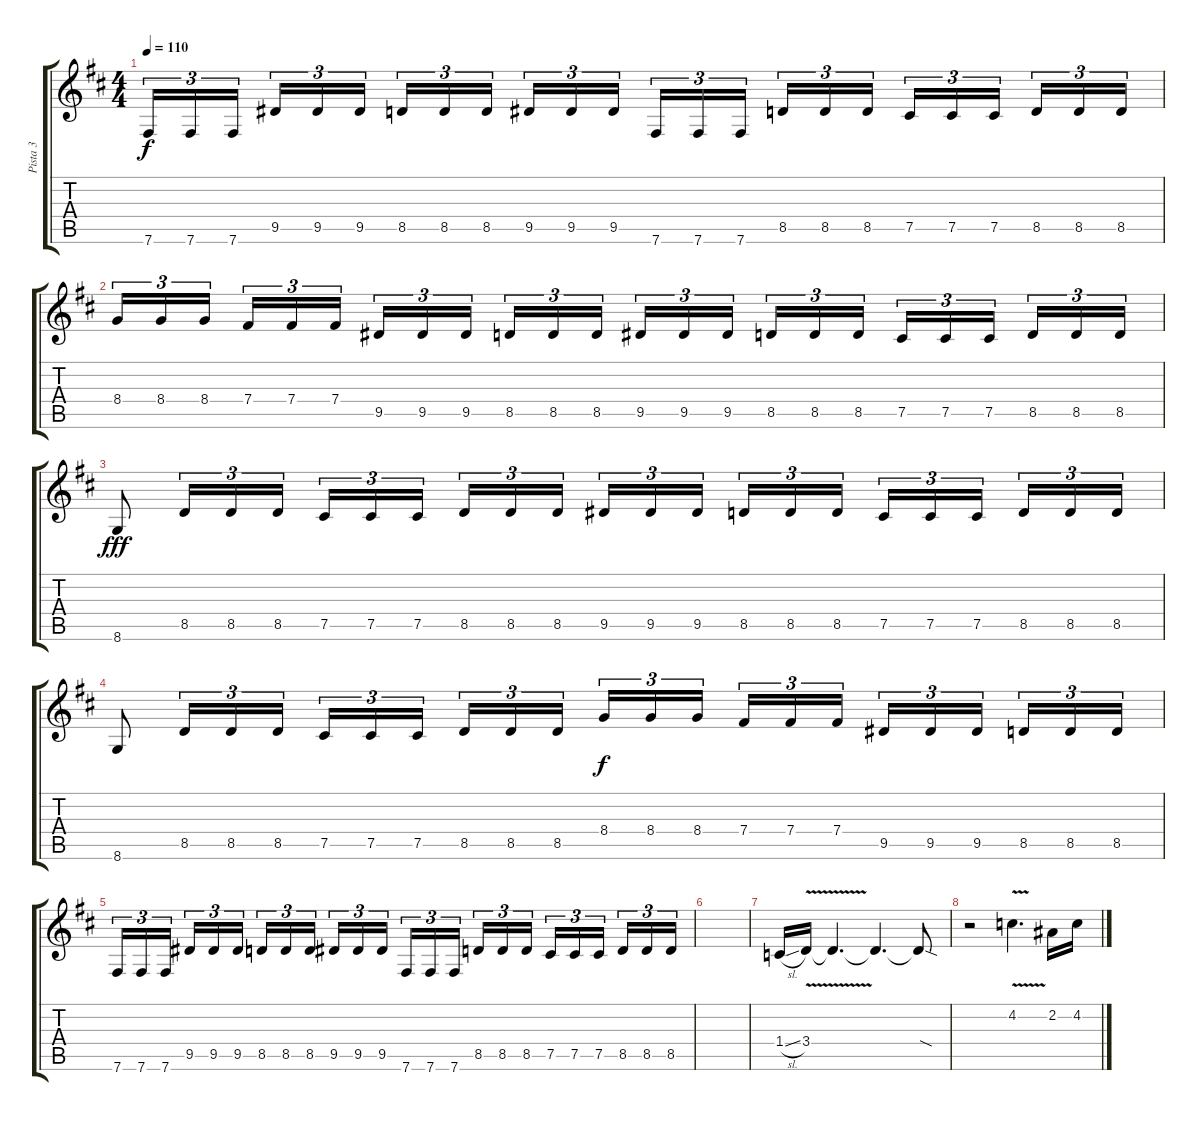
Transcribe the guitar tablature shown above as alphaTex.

\track ("Pista 3" "Pista 3") {instrument distortionguitar}
\staff {score tabs}
\tuning (Db4 Ab3 E3 B2 Gb2 B1) {hide}
\ts (4 4)
\tempo 110
\clef g2
\ks bminor
7.6.16{tu (3 2) dy f} 7.6.16{tu (3 2)} 7.6.16{tu (3 2) beam splitsecondary} 9.5.16{tu (3 2)} 9.5.16{tu (3 2)} 9.5.16{tu (3 2)} 8.5.16{tu (3 2)} 8.5.16{tu (3 2)} 8.5.16{tu (3 2) beam splitsecondary} 9.5.16{tu (3 2)} 9.5.16{tu (3 2)} 9.5.16{tu (3 2)} 7.6.16{tu (3 2)} 7.6.16{tu (3 2)} 7.6.16{tu (3 2) beam splitsecondary} 8.5.16{tu (3 2)} 8.5.16{tu (3 2)} 8.5.16{tu (3 2)} 7.5.16{tu (3 2)} 7.5.16{tu (3 2)} 7.5.16{tu (3 2) beam splitsecondary} 8.5.16{tu (3 2)} 8.5.16{tu (3 2)} 8.5.16{tu (3 2)} |
8.4.16{tu (3 2)} 8.4.16{tu (3 2)} 8.4.16{tu (3 2) beam splitsecondary} 7.4.16{tu (3 2)} 7.4.16{tu (3 2)} 7.4.16{tu (3 2)} 9.5.16{tu (3 2)} 9.5.16{tu (3 2)} 9.5.16{tu (3 2) beam splitsecondary} 8.5.16{tu (3 2)} 8.5.16{tu (3 2)} 8.5.16{tu (3 2)} 9.5.16{tu (3 2)} 9.5.16{tu (3 2)} 9.5.16{tu (3 2) beam splitsecondary} 8.5.16{tu (3 2)} 8.5.16{tu (3 2)} 8.5.16{tu (3 2)} 7.5.16{tu (3 2)} 7.5.16{tu (3 2)} 7.5.16{tu (3 2) beam splitsecondary} 8.5.16{tu (3 2)} 8.5.16{tu (3 2)} 8.5.16{tu (3 2)} |
8.6.8{dy fff} 8.5.16{tu (3 2)} 8.5.16{tu (3 2)} 8.5.16{tu (3 2)} 7.5.16{tu (3 2)} 7.5.16{tu (3 2)} 7.5.16{tu (3 2) beam splitsecondary} 8.5.16{tu (3 2)} 8.5.16{tu (3 2)} 8.5.16{tu (3 2)} 9.5.16{tu (3 2)} 9.5.16{tu (3 2)} 9.5.16{tu (3 2) beam splitsecondary} 8.5.16{tu (3 2)} 8.5.16{tu (3 2)} 8.5.16{tu (3 2)} 7.5.16{tu (3 2)} 7.5.16{tu (3 2)} 7.5.16{tu (3 2) beam splitsecondary} 8.5.16{tu (3 2)} 8.5.16{tu (3 2)} 8.5.16{tu (3 2)} |
8.6.8 8.5.16{tu (3 2)} 8.5.16{tu (3 2)} 8.5.16{tu (3 2)} 7.5.16{tu (3 2)} 7.5.16{tu (3 2)} 7.5.16{tu (3 2) beam splitsecondary} 8.5.16{tu (3 2)} 8.5.16{tu (3 2)} 8.5.16{tu (3 2)} 8.4.16{tu (3 2) dy f} 8.4.16{tu (3 2)} 8.4.16{tu (3 2) beam splitsecondary} 7.4.16{tu (3 2)} 7.4.16{tu (3 2)} 7.4.16{tu (3 2)} 9.5.16{tu (3 2)} 9.5.16{tu (3 2)} 9.5.16{tu (3 2) beam splitsecondary} 8.5.16{tu (3 2)} 8.5.16{tu (3 2)} 8.5.16{tu (3 2)} |
7.6.16{tu (3 2)} 7.6.16{tu (3 2)} 7.6.16{tu (3 2) beam splitsecondary} 9.5.16{tu (3 2)} 9.5.16{tu (3 2)} 9.5.16{tu (3 2)} 8.5.16{tu (3 2)} 8.5.16{tu (3 2)} 8.5.16{tu (3 2) beam splitsecondary} 9.5.16{tu (3 2)} 9.5.16{tu (3 2)} 9.5.16{tu (3 2)} 7.6.16{tu (3 2)} 7.6.16{tu (3 2)} 7.6.16{tu (3 2) beam splitsecondary} 8.5.16{tu (3 2)} 8.5.16{tu (3 2)} 8.5.16{tu (3 2)} 7.5.16{tu (3 2)} 7.5.16{tu (3 2)} 7.5.16{tu (3 2) beam splitsecondary} 8.5.16{tu (3 2)} 8.5.16{tu (3 2)} 8.5.16{tu (3 2)} |
|
1.4{sl}.16{instrument overdrivenguitar} 3.4{v}.16 3.4{t}.4{d} 3.4{t}.4{d} 3.4{sod t}.8 |
r.2 4.2{v}.4{d} 2.2.16 4.2.16
